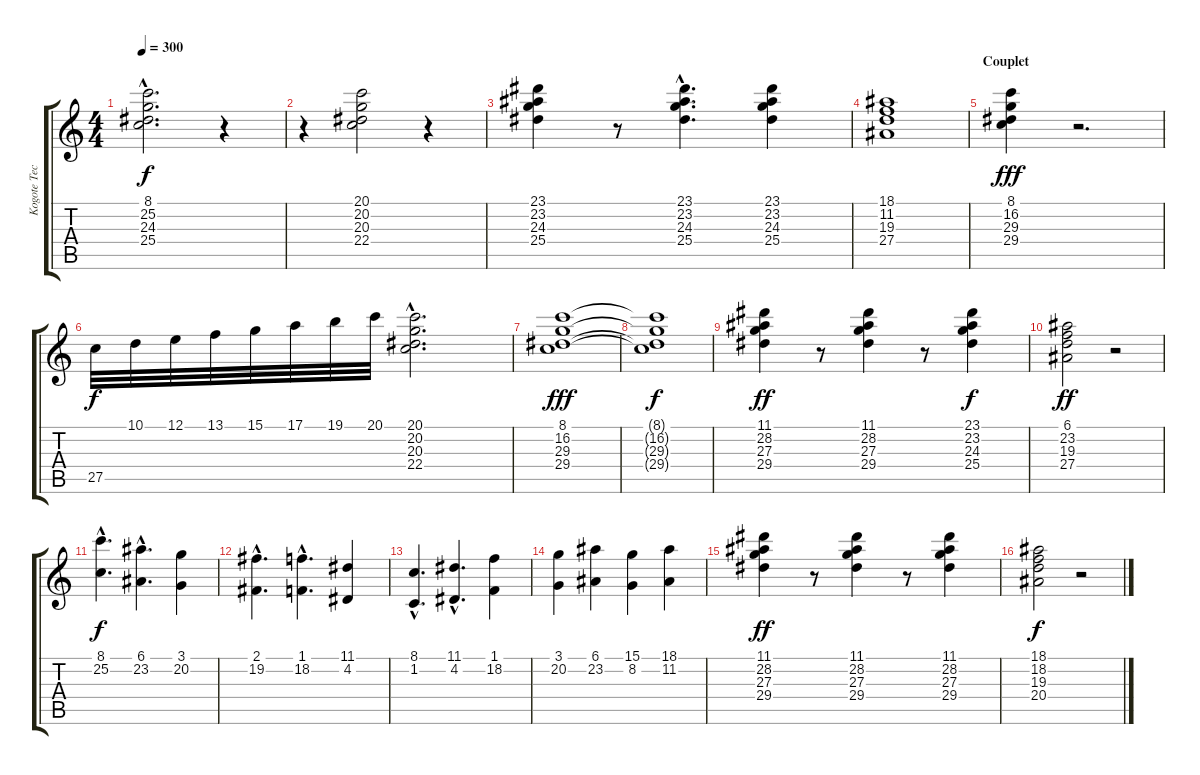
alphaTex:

\track ("Kogote Teclado" "Kogote Tec") {instrument rockorgan}
\staff {score tabs}
\tuning (E4 B3 G3 D3 A2 E2) {hide}
\ts (4 4)
\tempo 300
\clef g2
\ks c
(8.1{hac} 25.2{hac} 24.3{hac} 25.4{hac}).2{d dy f} r.4 |
r.4 (20.1 20.2 20.3 22.4).2 r.4 |
(23.1 23.2 24.3 25.4).4 r.8 (23.1{hac} 23.2{hac} 24.3{hac} 25.4{hac}).4{d} (23.1 23.2 24.3 25.4).4 |
(18.1 11.2 19.3 27.4).1 |
\section ("" "Couplet")
(8.1 16.2 29.3 29.4).4{dy fff} r.2{d} |
27.5.32{dy f} 10.1.32 12.1.32 13.1.32 15.1.32 17.1.32 19.1.32 20.1.32 (20.1{hac} 20.2{hac} 20.3{hac} 22.4{hac}).2{d} |
(8.1 16.2 29.3 29.4).1{dy fff} |
(8.1{t} 16.2{t} 29.3{t} 29.4{t}).1{dy f} |
(11.1 28.2 27.3 29.4).4{dy ff} r.8 (11.1 28.2 27.3 29.4).4 r.8 (23.1 23.2 24.3 25.4).4{dy f} |
(6.1 23.2 19.3 27.4).2{dy ff} r.2 |
(8.1{hac} 25.2{hac}).4{d dy f} (6.1{hac} 23.2{hac}).4{d} (3.1 20.2).4 |
(2.1{hac} 19.2{hac}).4{d} (1.1{hac} 18.2{hac}).4{d} (11.1 4.2).4 |
(8.1{hac} 1.2{hac}).4{d} (11.1{hac} 4.2{hac}).4{d} (1.1 18.2).4 |
(3.1 20.2).4 (6.1 23.2).4 (15.1 8.2).4 (18.1 11.2).4 |
(11.1 28.2 27.3 29.4).4{dy ff} r.8 (11.1 28.2 27.3 29.4).4 r.8 (11.1 28.2 27.3 29.4).4 |
(18.1 18.2 19.3 20.4).2{dy f} r.2
